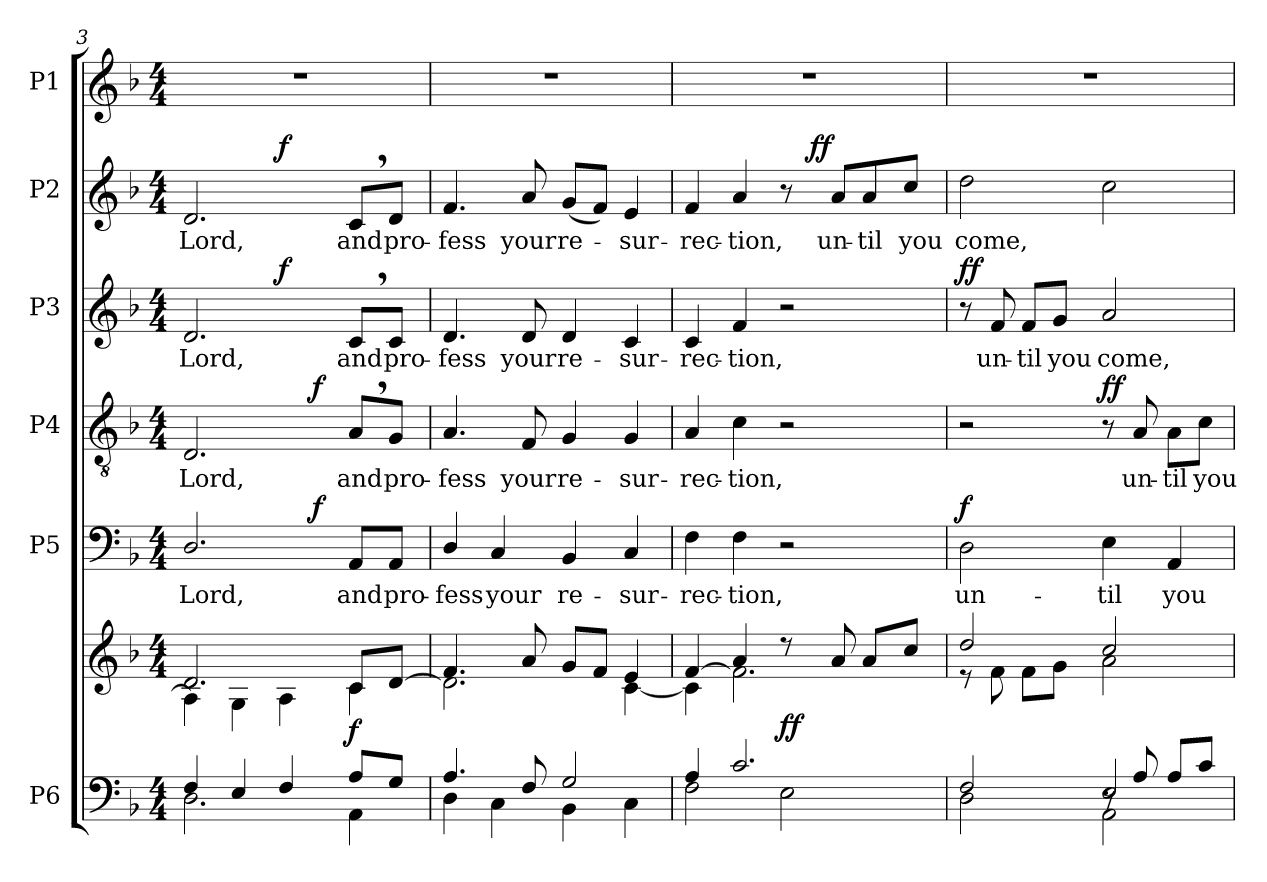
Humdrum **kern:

**kern	**kern	**dynam	**kern	**text	**dynam	**kern	**text	**dynam	**kern	**text	**dynam	**kern	**text	**dynam	**kern
*part6	*part6	*part6	*part5	*part5	*part5	*part4	*part4	*part4	*part3	*part3	*part3	*part2	*part2	*part2	*part1
*staff7	*staff6	*staff6/7	*staff5	*staff5	*staff5	*staff4	*staff4	*staff4	*staff3	*staff3	*staff3	*staff2	*staff2	*staff2	*staff1
*I"P6	*	*	*I"P5	*	*	*I"P4	*	*	*I"P3	*	*	*I"P2	*	*	*I"P1
*clefF4	*clefG2	*	*clefF4	*	*	*clefGv2	*	*	*clefG2	*	*	*clefG2	*	*	*clefG2
*	*	*	*	*	*	*ITrd7c12	*	*	*	*	*	*	*	*	*
*k[b-]	*k[b-]	*	*k[b-]	*	*	*k[b-]	*	*	*k[b-]	*	*	*k[b-]	*	*	*k[b-]
*d:	*d:	*	*d:	*	*	*d:	*	*	*d:	*	*	*d:	*	*	*d:
*M4/4	*M4/4	*	*M4/4	*	*	*M4/4	*	*	*M4/4	*	*	*M4/4	*	*	*M4/4
=3	=3	=3	=3	=3	=3	=3	=3	=3	=3	=3	=3	=3	=3	=3	=3
*^	*^	*	*	*	*	*	*	*	*	*	*	*	*	*	*
!	!	!	!	!	!	!LO:LY:b:color=#000000	!	!	!	!	!	!	!	!	!	!	!
!	!	!	!	!	!	!	!	!	!LO:LY:b:color=#000000	!	!	!	!	!	!	!	!
!	!	!	!	!	!	!	!	!	!	!	!	!LO:LY:b:color=#000000	!	!	!	!	!
!	!	!	!	!	!	!	!	!	!	!	!	!	!	!	!LO:LY:b:color=#000000	!	!
*	*	*	*	*	*^	*	*	*^	*	*	*^	*	*	*^	*	*	*
4Fi/	2.Di\	2.di/	4Ai\]	.	2.Di/	2ryy	Lord,	.	2.DDi/	2ryy	Lord,	.	2.di/	2ryy	Lord,	.	2.di/	2ryy	Lord,	.	1r
4Ei/	.	.	4Gi\	.	.	.	.	.	.	.	.	.	.	.	.	.	.	.	.	.	.
4Fi/	.	.	4Ai\	.	.	16ryy	.	.	.	16ryy	.	.	.	2ryy	.	f	.	2ryy	.	f	.
.	.	.	.	.	.	64...ryy	.	.	.	64...ryy	.	.	.	.	.	.	.	.	.	.	.
.	.	.	.	.	.	4ryy	.	f	.	4ryy	.	f	.	.	.	.	.	.	.	.	.
!	!	!	!	!	!	!	!LO:LY:b:color=#000000	!	!	!	!	!	!	!	!	!	!	!	!	!	!
!	!	!	!	!	!	!	!	!	!	!	!LO:LY:b:color=#000000	!	!	!	!	!	!	!	!	!	!
!	!	!	!	!	!	!	!	!	!	!	!	!	!	!	!LO:LY:b:color=#000000	!	!	!	!	!	!
!	!	!	!	!	!	!	!	!	!	!	!	!	!	!	!	!	!	!	!LO:LY:b:color=#000000	!	!
8Ai/L	4AAi\	8ci/L	4ci\	f	8AAi/L	.	and	.	8AA,i/L	.	and	.	8c,i/L	.	and	.	8c,i/L	.	and	.	.
.	.	.	.	.	.	8ryy	.	.	.	8ryy	.	.	.	.	.	.	.	.	.	.	.
!	!	!	!	!	!	!	!LO:LY:b:color=#000000	!	!	!	!	!	!	!	!	!	!	!	!	!	!
!	!	!	!	!	!	!	!	!	!	!	!LO:LY:b:color=#000000	!	!	!	!	!	!	!	!	!	!
!	!	!	!	!	!	!	!	!	!	!	!	!	!	!	!LO:LY:b:color=#000000	!	!	!	!	!	!
!	!	!	!	!	!	!	!	!	!	!	!	!	!	!	!	!	!	!	!LO:LY:b:color=#000000	!	!
8Gi/J	.	[<8di/J	.	.	8AAi/J	.	pro-	.	8GGi/J	.	pro-	.	8ci/J	.	pro-	.	8di/J	.	pro-	.	.
.	.	.	.	.	.	32ryy	.	.	.	32ryy	.	.	.	.	.	.	.	.	.	.	.
.	.	.	.	.	.	512ryy	.	.	.	512ryy	.	.	.	.	.	.	.	.	.	.	.
*	*	*	*	*	*v	*v	*	*	*	*	*	*	*v	*v	*	*	*v	*v	*	*	*
*	*	*	*	*	*	*	*	*v	*v	*	*	*	*	*	*	*	*	*
=4	=4	=4	=4	=4	=4	=4	=4	=4	=4	=4	=4	=4	=4	=4	=4	=4	=4
*	*	*	*	*	*^	*	*	*^	*	*	*^	*	*	*^	*	*	*
!	!	!	!	!	!	!	!LO:LY:b:color=#000000	!	!	!	!	!	!	!	!	!	!	!	!	!	!
*	*	*	*	*	*v	*v	*	*	*	*	*	*	*v	*v	*	*	*v	*v	*	*	*
*	*	*	*	*	*	*	*	*v	*v	*	*	*	*	*	*	*	*	*
*	*	*	*	*	*^	*	*	*^	*	*	*^	*	*	*^	*	*	*
!	!	!	!	!	!	!	!	!	!	!	!LO:LY:b:color=#000000	!	!	!	!	!	!	!	!	!	!
*	*	*	*	*	*v	*v	*	*	*	*	*	*	*v	*v	*	*	*v	*v	*	*	*
*	*	*	*	*	*	*	*	*v	*v	*	*	*	*	*	*	*	*	*
*	*	*	*	*	*^	*	*	*^	*	*	*^	*	*	*^	*	*	*
!	!	!	!	!	!	!	!	!	!	!	!	!	!	!	!LO:LY:b:color=#000000	!	!	!	!	!	!
*	*	*	*	*	*v	*v	*	*	*	*	*	*	*v	*v	*	*	*v	*v	*	*	*
*	*	*	*	*	*	*	*	*v	*v	*	*	*	*	*	*	*	*	*
*	*	*	*	*	*^	*	*	*^	*	*	*^	*	*	*^	*	*	*
!	!	!	!	!	!	!	!	!	!	!	!	!	!	!	!	!	!	!	!LO:LY:b:color=#000000	!	!
*	*	*	*	*	*v	*v	*	*	*	*	*	*	*v	*v	*	*	*v	*v	*	*	*
*	*	*	*	*	*	*	*	*v	*v	*	*	*	*	*	*	*	*	*
4.Ai/	4Di\	4.fi/	2.di\]	.	4Di/	-fess	.	4.AAi/	-fess	.	4.di/	-fess	.	4.fi/	-fess	.	1r
!	!	!	!	!	!	!LO:LY:b:color=#000000	!	!	!	!	!	!	!	!	!	!	!
.	4Ci\	.	.	.	4Ci/	your	.	.	.	.	.	.	.	.	.	.	.
!	!	!	!	!	!	!	!	!	!LO:LY:b:color=#000000	!	!	!	!	!	!	!	!
!	!	!	!	!	!	!	!	!	!	!	!	!LO:LY:b:color=#000000	!	!	!	!	!
!	!	!	!	!	!	!	!	!	!	!	!	!	!	!	!LO:LY:b:color=#000000	!	!
8Fi/	.	8ai/	.	.	.	.	.	8FFi/	your	.	8di/	your	.	8ai/	your	.	.
!	!	!	!	!	!	!LO:LY:b:color=#000000	!	!	!	!	!	!	!	!	!	!	!
!	!	!	!	!	!	!	!	!	!LO:LY:b:color=#000000	!	!	!	!	!	!	!	!
!	!	!	!	!	!	!	!	!	!	!	!	!LO:LY:b:color=#000000	!	!	!	!	!
!	!	!	!	!	!	!	!	!	!	!	!	!	!	!	!LO:LY:b:color=#000000	!	!
2Gi/	4BB-i\	8gi/L	.	.	4BB-i/	re-	.	4GGi/	re-	.	4di/	re-	.	(8gi/L	re-	.	.
.	.	8fi/J	.	.	.	.	.	.	.	.	.	.	.	8fi/J)	.	.	.
!	!	!	!	!	!	!LO:LY:b:color=#000000	!	!	!	!	!	!	!	!	!	!	!
!	!	!	!	!	!	!	!	!	!LO:LY:b:color=#000000	!	!	!	!	!	!	!	!
!	!	!	!	!	!	!	!	!	!	!	!	!LO:LY:b:color=#000000	!	!	!	!	!
!	!	!	!	!	!	!	!	!	!	!	!	!	!	!	!LO:LY:b:color=#000000	!	!
.	4Ci\	4ei/	[<4ci\	.	4Ci/	-sur-	.	4GGi/	-sur-	.	4ci/	-sur-	.	4ei/	-sur-	.	.
!!LO:LB:g=z
=5	=5	=5	=5	=5	=5	=5	=5	=5	=5	=5	=5	=5	=5	=5	=5	=5	=5
!	!	!	!	!	!	!LO:LY:b:color=#000000	!	!	!	!	!	!	!	!	!	!	!
!	!	!	!	!	!	!	!	!	!LO:LY:b:color=#000000	!	!	!	!	!	!	!	!
!	!	!	!	!	!	!	!	!	!	!	!	!LO:LY:b:color=#000000	!	!	!	!	!
!	!	!	!	!	!	!	!	!	!	!	!	!	!	!	!LO:LY:b:color=#000000	!	!
*	*	*	*	*	*	*	*	*	*	*	*	*	*	*^	*	*	*
4Ai/	2Fi\	[<4fi/	4ci\]	.	4Fi\	-rec-	.	4AAi/	-rec-	.	4ci/	-rec-	.	4fi/	2ryy	-rec-	.	1r
!	!	!	!	!	!	!LO:LY:b:color=#000000	!	!	!	!	!	!	!	!	!	!	!	!
!	!	!	!	!	!	!	!	!	!LO:LY:b:color=#000000	!	!	!	!	!	!	!	!	!
!	!	!	!	!	!	!	!	!	!	!	!	!LO:LY:b:color=#000000	!	!	!	!	!	!
!	!	!	!	!	!	!	!	!	!	!	!	!	!	!	!	!LO:LY:b:color=#000000	!	!
2.ci/	.	4ai/	2.fi\]	.	4Fi\	-tion,	.	4Ci\	-tion,	.	4fi/	-tion,	.	4ai/	.	-tion,	.	.
.	2Ei\	8r	.	ff	2r	.	.	2r	.	.	2r	.	.	8r	32ryy	.	.	.
.	.	.	.	.	.	.	.	.	.	.	.	.	.	.	64ryy	.	.	.
.	.	.	.	.	.	.	.	.	.	.	.	.	.	.	128...ryy	.	.	.
.	.	.	.	.	.	.	.	.	.	.	.	.	.	.	4ryy	.	ff	.
!	!	!	!	!	!	!	!	!	!	!	!	!	!	!	!	!LO:LY:b:color=#000000	!	!
.	.	8ai/	.	.	.	.	.	.	.	.	.	.	.	8ai/L	.	un-	.	.
!	!	!	!	!	!	!	!	!	!	!	!	!	!	!	!	!LO:LY:b:color=#000000	!	!
.	.	8ai/L	.	.	.	.	.	.	.	.	.	.	.	8ai/	.	-til	.	.
.	.	.	.	.	.	.	.	.	.	.	.	.	.	.	8ryy	.	.	.
!	!	!	!	!	!	!	!	!	!	!	!	!	!	!	!	!LO:LY:b:color=#000000	!	!
.	.	8cci/J	.	.	.	.	.	.	.	.	.	.	.	8cci/J	.	you	.	.
.	.	.	.	.	.	.	.	.	.	.	.	.	.	.	16ryy	.	.	.
.	.	.	.	.	.	.	.	.	.	.	.	.	.	.	1024ryy	.	.	.
*	*	*	*	*	*	*	*	*	*	*	*	*	*	*v	*v	*	*	*
=6	=6	=6	=6	=6	=6	=6	=6	=6	=6	=6	=6	=6	=6	=6	=6	=6	=6
*	*^	*	*	*	*	*	*	*	*	*	*	*	*	*	*	*	*
*	*	*	*	*	*	*	*	*	*	*	*	*	*	*	*^	*	*	*
!	!	!	!	!	!	!	!LO:LY:b:color=#000000	!	!	!	!	!	!	!	!	!	!	!	!
*	*	*	*	*	*	*	*	*	*	*	*	*	*	*	*v	*v	*	*	*
*	*	*	*	*	*	*	*	*	*	*	*	*	*	*	*^	*	*	*
!	!	!	!	!	!	!	!	!	!	!	!	!	!	!	!	!	!LO:LY:b:color=#000000	!	!
*	*	*	*	*	*	*	*	*	*	*	*	*	*	*	*v	*v	*	*	*
2Fi/	2Di\	2ryy	2ddi/	8r	.	2Di\	un-	f	2r	.	.	8r	.	ff	2ddi\	come,	.	1r
!	!	!	!	!	!	!	!	!	!	!	!	!	!LO:LY:b:color=#000000	!	!	!	!	!
.	.	.	.	8fi\	.	.	.	.	.	.	.	8fi/	un-	.	.	.	.	.
!	!	!	!	!	!	!	!	!	!	!	!	!	!LO:LY:b:color=#000000	!	!	!	!	!
.	.	.	.	8fi\L	.	.	.	.	.	.	.	8fi/L	-til	.	.	.	.	.
!	!	!	!	!	!	!	!	!	!	!	!	!	!LO:LY:b:color=#000000	!	!	!	!	!
.	.	.	.	8gi\J	.	.	.	.	.	.	.	8gi/J	you	.	.	.	.	.
!	!	!	!	!	!	!	!LO:LY:b:color=#000000	!	!	!	!	!	!	!	!	!	!	!
!	!	!	!	!	!	!	!	!	!	!	!	!	!LO:LY:b:color=#000000	!	!	!	!	!
8r	2AAi\	2Ei/	2cci/	2ai\	.	4Ei\	-til	.	8r	.	ff	2ai/	come,	.	2cci\	.	.	.
!	!	!	!	!	!	!	!	!	!	!LO:LY:b:color=#000000	!	!	!	!	!	!	!	!
8Ai/	.	.	.	.	.	.	.	.	8AAi/	un-	.	.	.	.	.	.	.	.
!	!	!	!	!	!	!	!LO:LY:b:color=#000000	!	!	!	!	!	!	!	!	!	!	!
!	!	!	!	!	!	!	!	!	!	!LO:LY:b:color=#000000	!	!	!	!	!	!	!	!
8Ai/L	.	.	.	.	.	4AAi/	you	.	8AAi\L	-til	.	.	.	.	.	.	.	.
!	!	!	!	!	!	!	!	!	!	!LO:LY:b:color=#000000	!	!	!	!	!	!	!	!
8ci/J	.	.	.	.	.	.	.	.	8Ci\J	you	.	.	.	.	.	.	.	.
*v	*v	*v	*	*	*	*	*	*	*	*	*	*	*	*	*	*	*	*
*	*v	*v	*	*	*	*	*	*	*	*	*	*	*	*	*	*
=	=	=	=	=	=	=	=	=	=	=	=	=	=	=	=
*-	*-	*-	*-	*-	*-	*-	*-	*-	*-	*-	*-	*-	*-	*-	*-
